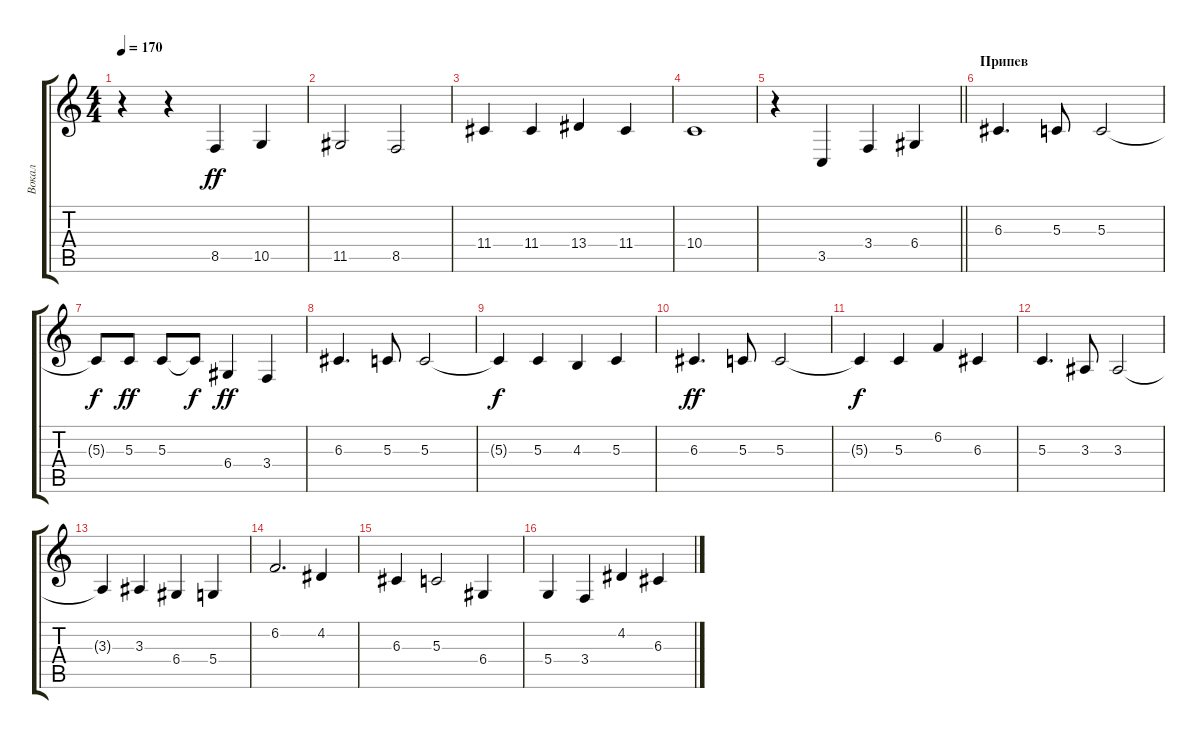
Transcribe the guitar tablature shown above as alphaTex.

\track ("Вокал" "Вокал") {instrument tuba}
\staff {score tabs}
\tuning (E4 B3 G3 D3 A2 E2) {hide}
\ts (4 4)
\tempo 170
\clef g2
\ks c
r.4{dy ff} r.4 8.5.4 10.5.4 |
11.5.2 8.5.2 |
11.4.4 11.4.4 13.4.4 11.4.4 |
10.4.1 |
\barLineRight lightlight
r.4 3.5.4 3.4.4 6.4.4 |
\section ("" "Припев")
6.3.4{d} 5.3.8 5.3.2 |
5.3{t}.8{dy f} 5.3.8{dy ff} 5.3.8 5.3{t}.8{dy f} 6.4.4{dy ff} 3.4.4 |
6.3.4{d} 5.3.8 5.3.2 |
5.3{t}.4{dy f} 5.3.4 4.3.4 5.3.4 |
6.3.4{d dy ff} 5.3.8 5.3.2 |
5.3{t}.4{dy f} 5.3.4 6.2.4 6.3.4 |
5.3.4{d} 3.3.8 3.3.2 |
3.3{t}.4 3.3.4 6.4.4 5.4.4 |
6.2.2{d} 4.2.4 |
6.3.4 5.3.2 6.4.4 |
5.4.4 3.4.4 4.2.4 6.3.4
